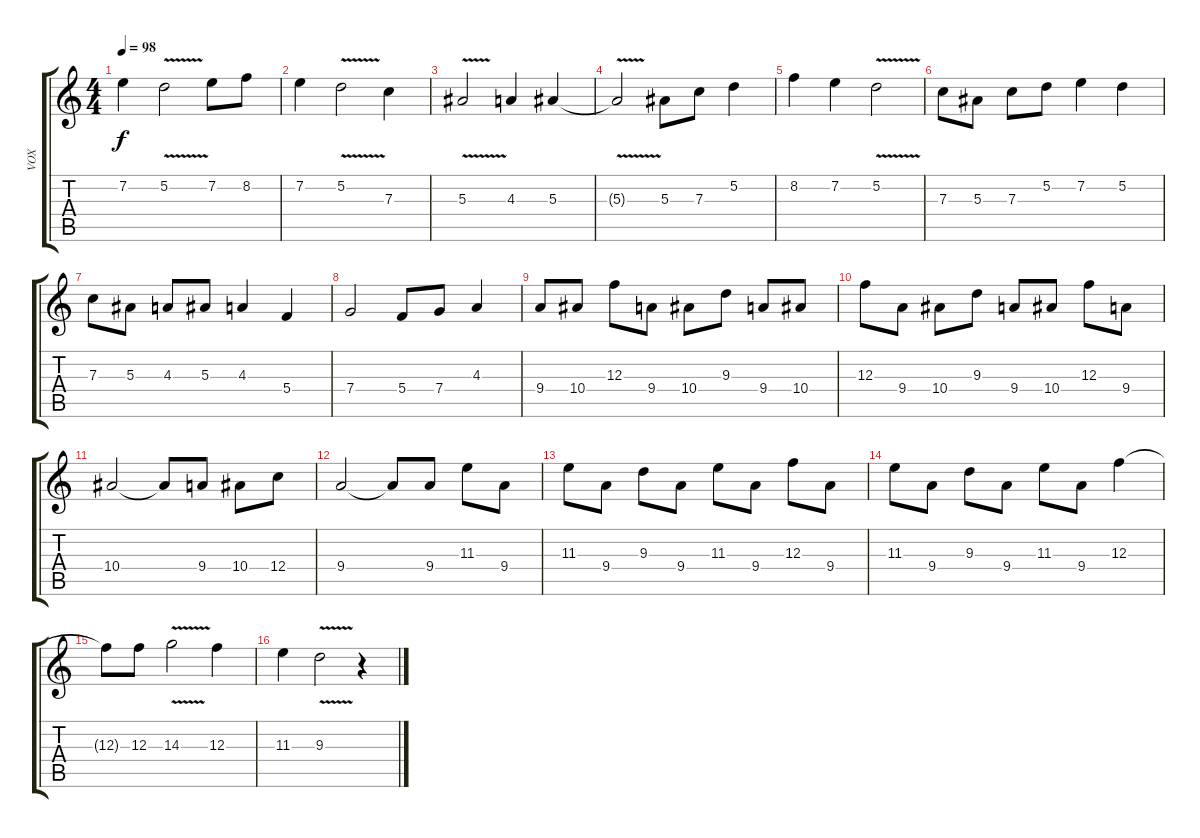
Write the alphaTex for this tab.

\track ("VOX" "VOX") {instrument overdrivenguitar}
\staff {score tabs}
\tuning (D4 A3 F3 C3 G2 C2) {hide}
\ts (4 4)
\tempo 98
\clef g2
\ks c
7.2.4{dy f} 5.2{v}.2 7.2.8 8.2.8 |
7.2.4 5.2{v}.2 7.3.4 |
5.3{v}.2 4.3.4 5.3.4 |
5.3{v t}.2 5.3.8 7.3.8 5.2.4 |
8.2.4 7.2.4 5.2{v}.2 |
7.3.8 5.3.8 7.3.8 5.2.8 7.2.4 5.2.4 |
7.3.8 5.3.8 4.3.8 5.3.8 4.3.4 5.4.4 |
7.4.2 5.4.8 7.4.8 4.3.4 |
9.4.8 10.4.8 12.3.8 9.4.8 10.4.8 9.3.8 9.4.8 10.4.8 |
12.3.8 9.4.8 10.4.8 9.3.8 9.4.8 10.4.8 12.3.8 9.4.8 |
10.4.2 10.4{t}.8 9.4.8 10.4.8 12.4.8 |
9.4.2 9.4{t}.8 9.4.8 11.3.8 9.4.8 |
11.3.8 9.4.8 9.3.8 9.4.8 11.3.8 9.4.8 12.3.8 9.4.8 |
11.3.8 9.4.8 9.3.8 9.4.8 11.3.8 9.4.8 12.3.4 |
12.3{t}.8 12.3.8 14.3{v}.2 12.3.4 |
11.3.4 9.3{v}.2 r.4
